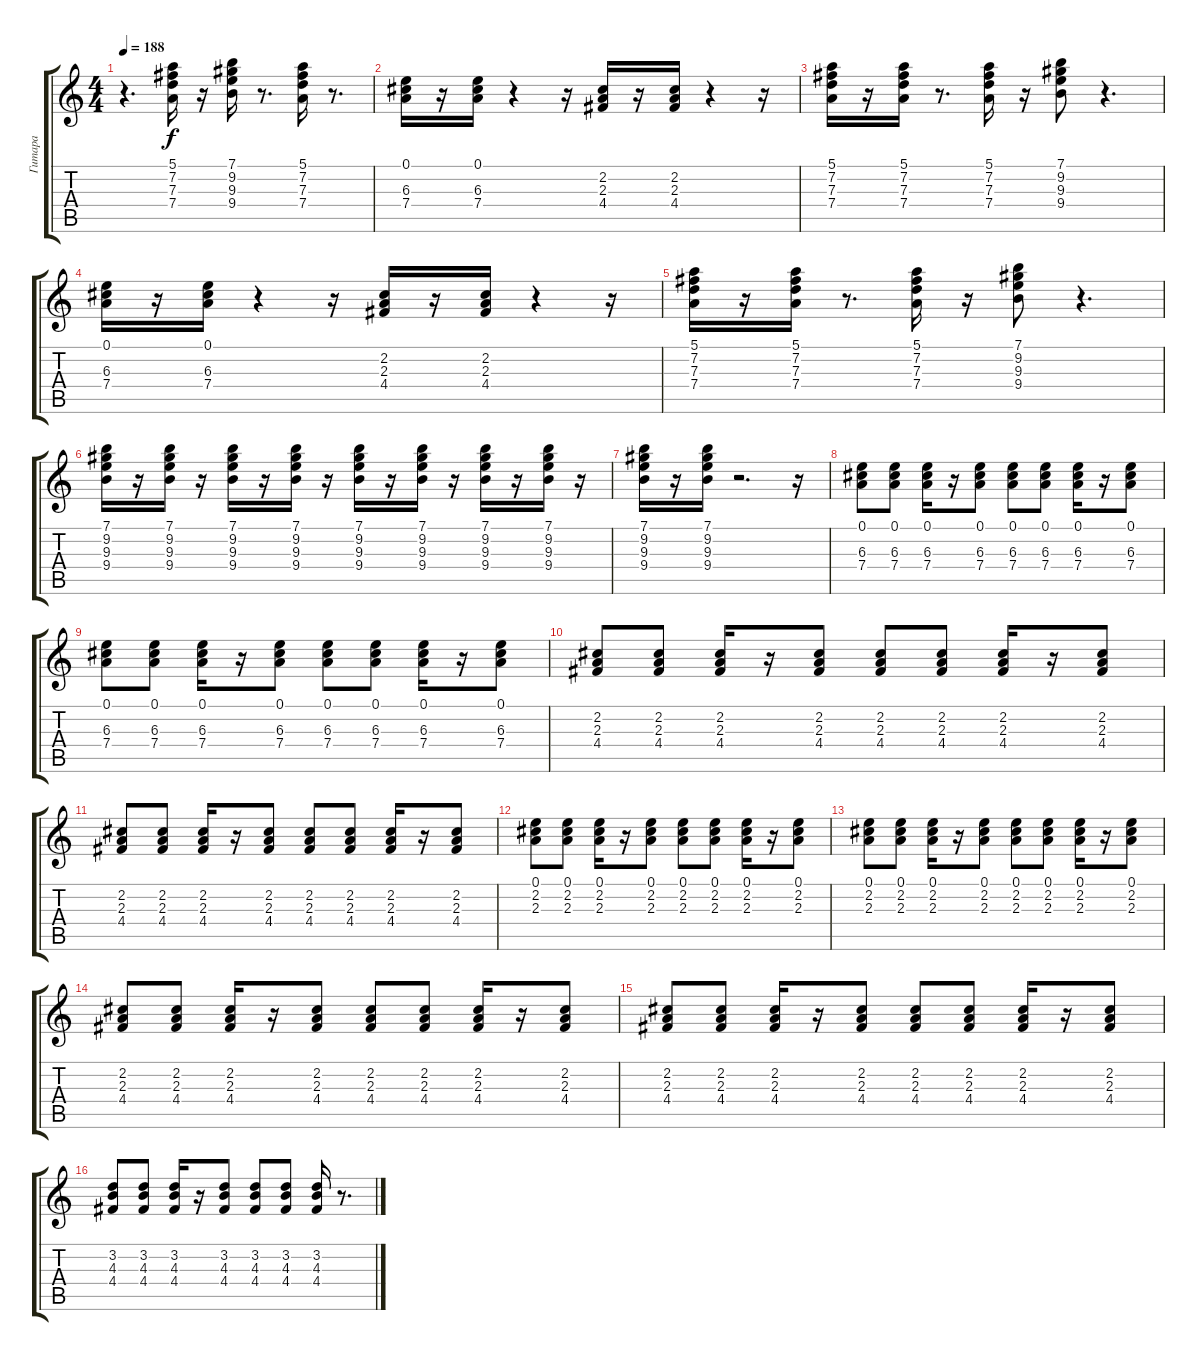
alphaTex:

\track ("Гитара" "Гитара") {instrument electricguitarclean}
\staff {score tabs}
\tuning (E4 B3 G3 D3 A2 E2) {hide}
\ts (4 4)
\tempo 188
\clef g2
\ks c
r.4{d dy f} (5.1 7.2 7.3 7.4).16 r.16 (7.1 9.2 9.3 9.4).16 r.8{d} (5.1 7.2 7.3 7.4).16 r.8{d} |
(0.1 6.3 7.4).16 r.16 (0.1 6.3 7.4).16 r.4 r.16 (2.2 2.3 4.4).16 r.16 (2.2 2.3 4.4).16 r.4 r.16 |
(5.1 7.2 7.3 7.4).16 r.16 (5.1 7.2 7.3 7.4).16 r.8{d} (5.1 7.2 7.3 7.4).16 r.16 (7.1 9.2 9.3 9.4).8 r.4{d} |
(0.1 6.3 7.4).16 r.16 (0.1 6.3 7.4).16 r.4 r.16 (2.2 2.3 4.4).16 r.16 (2.2 2.3 4.4).16 r.4 r.16 |
(5.1 7.2 7.3 7.4).16 r.16 (5.1 7.2 7.3 7.4).16 r.8{d} (5.1 7.2 7.3 7.4).16 r.16 (7.1 9.2 9.3 9.4).8 r.4{d} |
(7.1 9.2 9.3 9.4).16 r.16 (7.1 9.2 9.3 9.4).16 r.16 (7.1 9.2 9.3 9.4).16 r.16 (7.1 9.2 9.3 9.4).16 r.16 (7.1 9.2 9.3 9.4).16 r.16 (7.1 9.2 9.3 9.4).16 r.16 (7.1 9.2 9.3 9.4).16 r.16 (7.1 9.2 9.3 9.4).16 r.16 |
(7.1 9.2 9.3 9.4).16 r.16 (7.1 9.2 9.3 9.4).16 r.2{d} r.16 |
(0.1 6.3 7.4).8 (0.1 6.3 7.4).8 (0.1 6.3 7.4).16 r.16 (0.1 6.3 7.4).8 (0.1 6.3 7.4).8 (0.1 6.3 7.4).8 (0.1 6.3 7.4).16 r.16 (0.1 6.3 7.4).8 |
(0.1 6.3 7.4).8 (0.1 6.3 7.4).8 (0.1 6.3 7.4).16 r.16 (0.1 6.3 7.4).8 (0.1 6.3 7.4).8 (0.1 6.3 7.4).8 (0.1 6.3 7.4).16 r.16 (0.1 6.3 7.4).8 |
(2.2 2.3 4.4).8 (2.2 2.3 4.4).8 (2.2 2.3 4.4).16 r.16 (2.2 2.3 4.4).8 (2.2 2.3 4.4).8 (2.2 2.3 4.4).8 (2.2 2.3 4.4).16 r.16 (2.2 2.3 4.4).8 |
(2.2 2.3 4.4).8 (2.2 2.3 4.4).8 (2.2 2.3 4.4).16 r.16 (2.2 2.3 4.4).8 (2.2 2.3 4.4).8 (2.2 2.3 4.4).8 (2.2 2.3 4.4).16 r.16 (2.2 2.3 4.4).8 |
(0.1 2.2 2.3).8 (0.1 2.2 2.3).8 (0.1 2.2 2.3).16 r.16 (0.1 2.2 2.3).8 (0.1 2.2 2.3).8 (0.1 2.2 2.3).8 (0.1 2.2 2.3).16 r.16 (0.1 2.2 2.3).8 |
(0.1 2.2 2.3).8 (0.1 2.2 2.3).8 (0.1 2.2 2.3).16 r.16 (0.1 2.2 2.3).8 (0.1 2.2 2.3).8 (0.1 2.2 2.3).8 (0.1 2.2 2.3).16 r.16 (0.1 2.2 2.3).8 |
(2.2 2.3 4.4).8 (2.2 2.3 4.4).8 (2.2 2.3 4.4).16 r.16 (2.2 2.3 4.4).8 (2.2 2.3 4.4).8 (2.2 2.3 4.4).8 (2.2 2.3 4.4).16 r.16 (2.2 2.3 4.4).8 |
(2.2 2.3 4.4).8 (2.2 2.3 4.4).8 (2.2 2.3 4.4).16 r.16 (2.2 2.3 4.4).8 (2.2 2.3 4.4).8 (2.2 2.3 4.4).8 (2.2 2.3 4.4).16 r.16 (2.2 2.3 4.4).8 |
(3.2 4.3 4.4).8 (3.2 4.3 4.4).8 (3.2 4.3 4.4).16 r.16 (3.2 4.3 4.4).8 (3.2 4.3 4.4).8 (3.2 4.3 4.4).8 (3.2 4.3 4.4).16 r.8{d}
